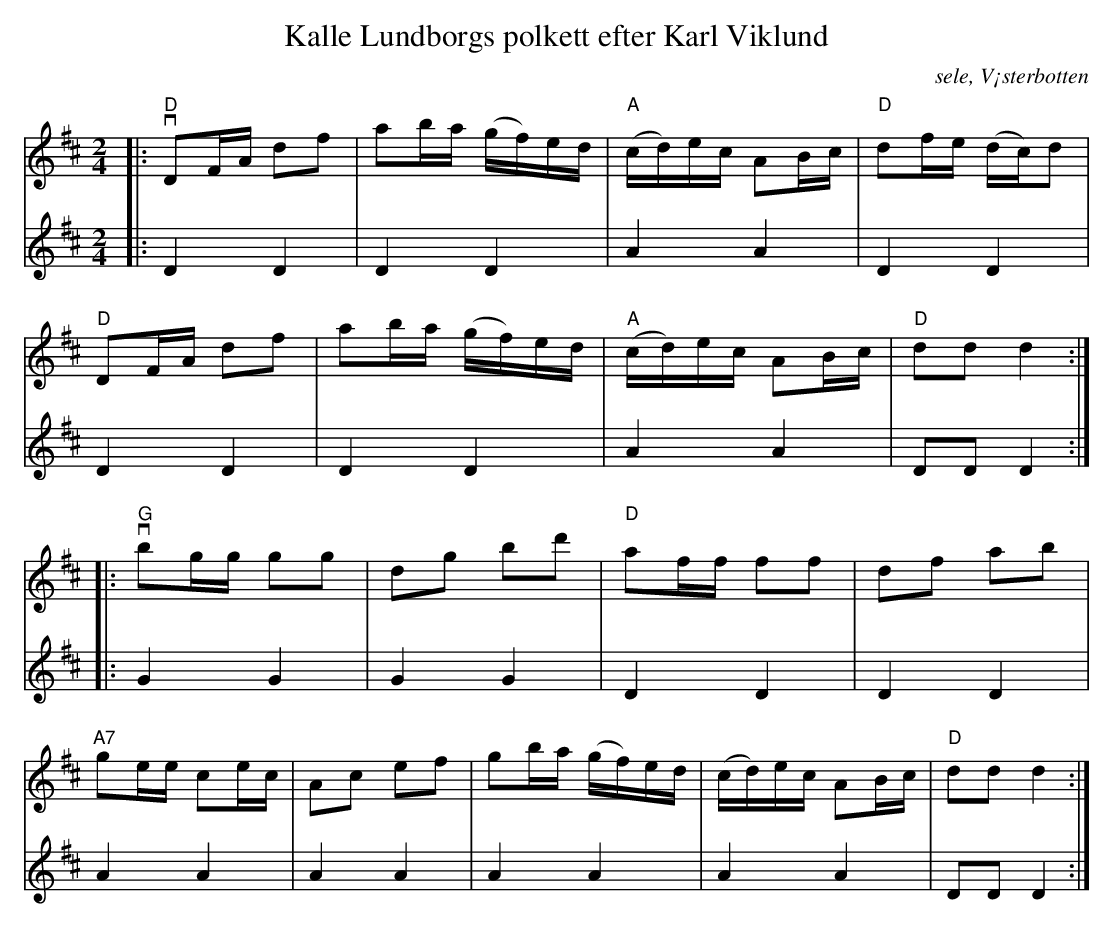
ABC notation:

X:1
T:Kalle Lundborgs polkett efter Karl Viklund
O: sele, V¡sterbotten
M:2/4
L:1/8
K:D
V:1
|: "D" vDF/A/ df | ab/a/ (g/f/)e/d/ | "A" (c/d/)e/c/ AB/c/ | "D" df/e/ (d/c/)d |
"D" DF/A/ df | ab/a/ (g/f/)e/d/ | "A" (c/d/)e/c/ AB/c/ | "D" dd  d2 :|
|:"G"vbg/g/ gg | dg bd' | "D"af/f/ ff | df ab |
"A7"ge/e/ ce/c/ | Ac ef | gb/a/ (g/f/)e/d/ | (c/d/)e/c/ AB/c/ |"D" dd d2 :|
V:2
L:1/4
|:DD | DD | AA | DD | DD | DD | AA | D/D/D :|
|:GG | GG | DD |DD | AA |AA |AA |AA | D/D/D :|
